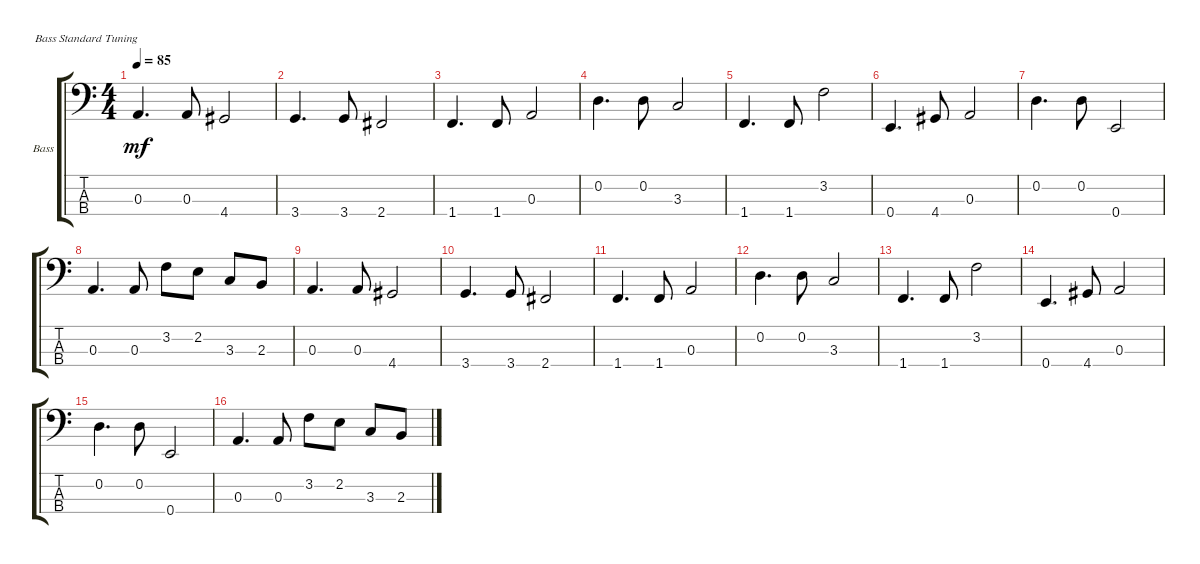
\defaultSystemsLayout 4
\bracketExtendMode groupsimilarinstruments
\firstSystemTrackNameOrientation horizontal
\otherSystemsTrackNameOrientation horizontal
\track ("Bass-Guitar" "Bass") {instrument electricbasspick}
\staff {score tabs}
\tuning (G2 D2 A1 E1)
\ts (4 4)
\tempo 85
\clef f4
\ks c
0.3.4{d dy mf} 0.3.8 4.4.2 |
3.4.4{d} 3.4.8 2.4.2 |
1.4.4{d} 1.4.8 0.3.2 |
0.2.4{d} 0.2.8 3.3.2 |
1.4.4{d} 1.4.8 3.2.2 |
0.4.4{d} 4.4.8 0.3.2 |
0.2.4{d} 0.2.8 0.4.2 |
0.3.4{d} 0.3.8 3.2.8 2.2.8 3.3.8 2.3.8 |
0.3.4{d} 0.3.8 4.4.2 |
3.4.4{d} 3.4.8 2.4.2 |
1.4.4{d} 1.4.8 0.3.2 |
0.2.4{d} 0.2.8 3.3.2 |
1.4.4{d} 1.4.8 3.2.2 |
0.4.4{d} 4.4.8 0.3.2 |
0.2.4{d} 0.2.8 0.4.2 |
0.3.4{d} 0.3.8 3.2.8 2.2.8 3.3.8 2.3.8
